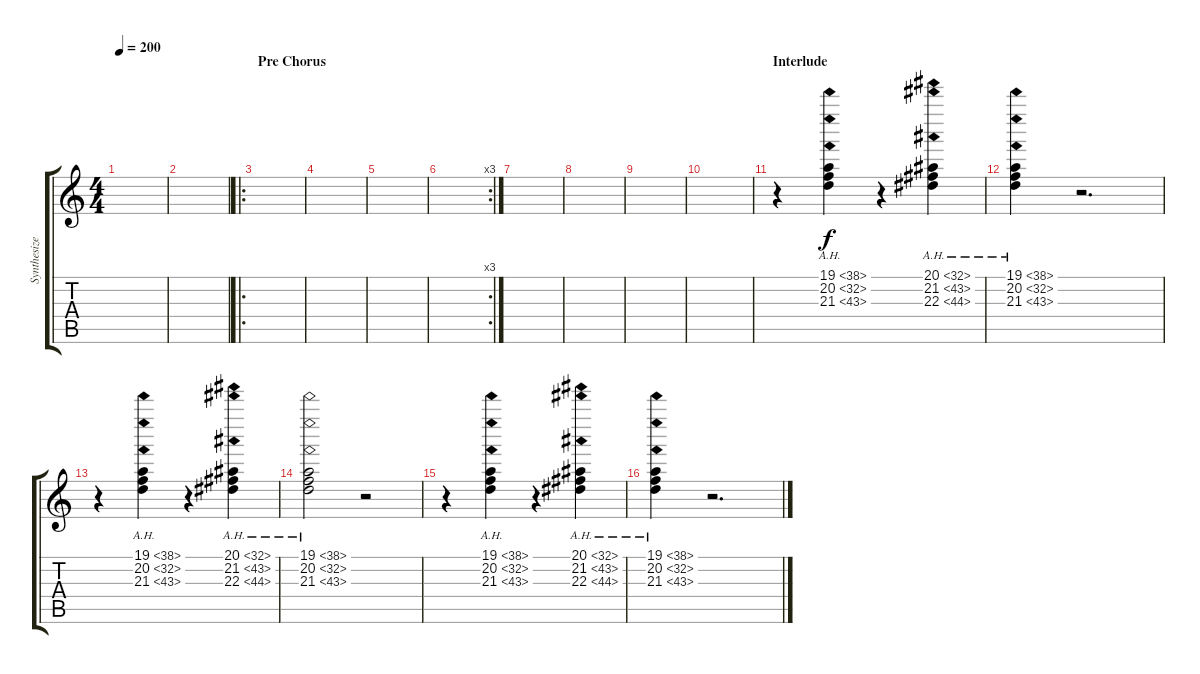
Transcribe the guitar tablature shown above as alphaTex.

\track ("Synthesizer" "Synthesize") {instrument stringensemble1}
\staff {score tabs}
\tuning (D4 A3 F3 C3 G2 D2) {hide}
\ts (4 4)
\tempo 200
\clef g2
\ks c
|
|
\ro
\section ("" "Pre Chorus")
|
|
|
\rc 3
|
|
|
|
|
\section ("" "Interlude")
r.4 (19.1{ah 19} 20.2{ah 12} 21.3{ah 22}).4 r.4 (20.1{ah 12} 21.2{ah 22} 22.3{ah 22}).4 |
(19.1{ah 19} 20.2{ah 12} 21.3{ah 22}).4 r.2{d} |
r.4 (19.1{ah 19} 20.2{ah 12} 21.3{ah 22}).4 r.4 (20.1{ah 12} 21.2{ah 22} 22.3{ah 22}).4 |
(19.1{ah 19} 20.2{ah 12} 21.3{ah 22}).2 r.2 |
r.4 (19.1{ah 19} 20.2{ah 12} 21.3{ah 22}).4 r.4 (20.1{ah 12} 21.2{ah 22} 22.3{ah 22}).4 |
(19.1{ah 19} 20.2{ah 12} 21.3{ah 22}).4 r.2{d}
